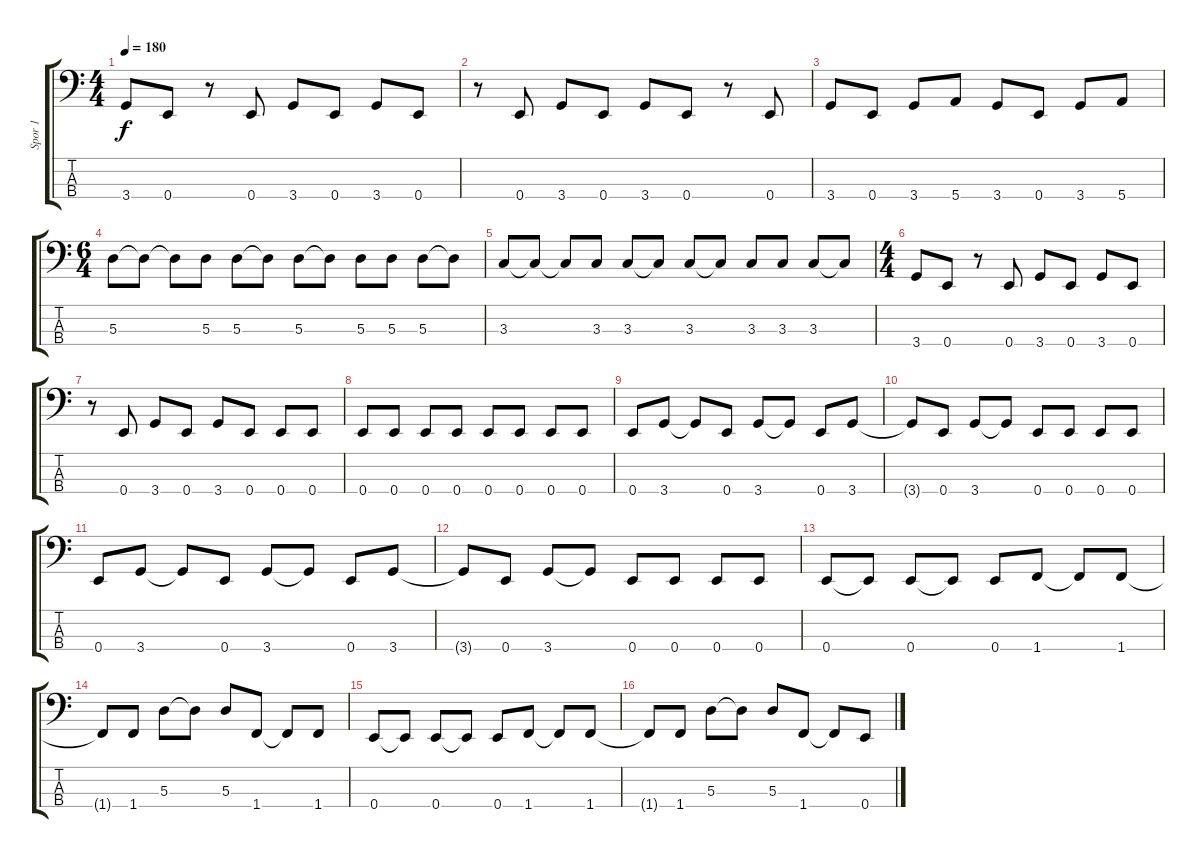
\track ("Spor 1" "Spor 1") {instrument electricbassfinger}
\staff {score tabs}
\tuning (G2 D2 A1 E1) {hide}
\ts (4 4)
\tempo 180
\clef f4
\ks c
3.4.8{dy f} 0.4.8 r.8 0.4.8 3.4.8 0.4.8 3.4.8 0.4.8 |
r.8 0.4.8 3.4.8 0.4.8 3.4.8 0.4.8 r.8 0.4.8 |
3.4.8 0.4.8 3.4.8 5.4.8 3.4.8 0.4.8 3.4.8 5.4.8 |
\ts (6 4)
5.3.8 5.3{t}.8 5.3{t}.8 5.3.8 5.3.8 5.3{t}.8 5.3.8 5.3{t}.8 5.3.8 5.3.8 5.3.8 5.3{t}.8 |
3.3.8 3.3{t}.8 3.3{t}.8 3.3.8 3.3.8 3.3{t}.8 3.3.8 3.3{t}.8 3.3.8 3.3.8 3.3.8 3.3{t}.8 |
\ts (4 4)
3.4.8 0.4.8 r.8 0.4.8 3.4.8 0.4.8 3.4.8 0.4.8 |
r.8 0.4.8 3.4.8 0.4.8 3.4.8 0.4.8 0.4.8 0.4.8 |
0.4.8 0.4.8 0.4.8 0.4.8 0.4.8 0.4.8 0.4.8 0.4.8 |
0.4.8 3.4.8 3.4{t}.8 0.4.8 3.4.8 3.4{t}.8 0.4.8 3.4.8 |
3.4{t}.8 0.4.8 3.4.8 3.4{t}.8 0.4.8 0.4.8 0.4.8 0.4.8 |
0.4.8 3.4.8 3.4{t}.8 0.4.8 3.4.8 3.4{t}.8 0.4.8 3.4.8 |
3.4{t}.8 0.4.8 3.4.8 3.4{t}.8 0.4.8 0.4.8 0.4.8 0.4.8 |
0.4.8 0.4{t}.8 0.4.8 0.4{t}.8 0.4.8 1.4.8 1.4{t}.8 1.4.8 |
1.4{t}.8 1.4.8 5.3.8 5.3{t}.8 5.3.8 1.4.8 1.4{t}.8 1.4.8 |
0.4.8 0.4{t}.8 0.4.8 0.4{t}.8 0.4.8 1.4.8 1.4{t}.8 1.4.8 |
1.4{t}.8 1.4.8 5.3.8 5.3{t}.8 5.3.8 1.4.8 1.4{t}.8 0.4.8
